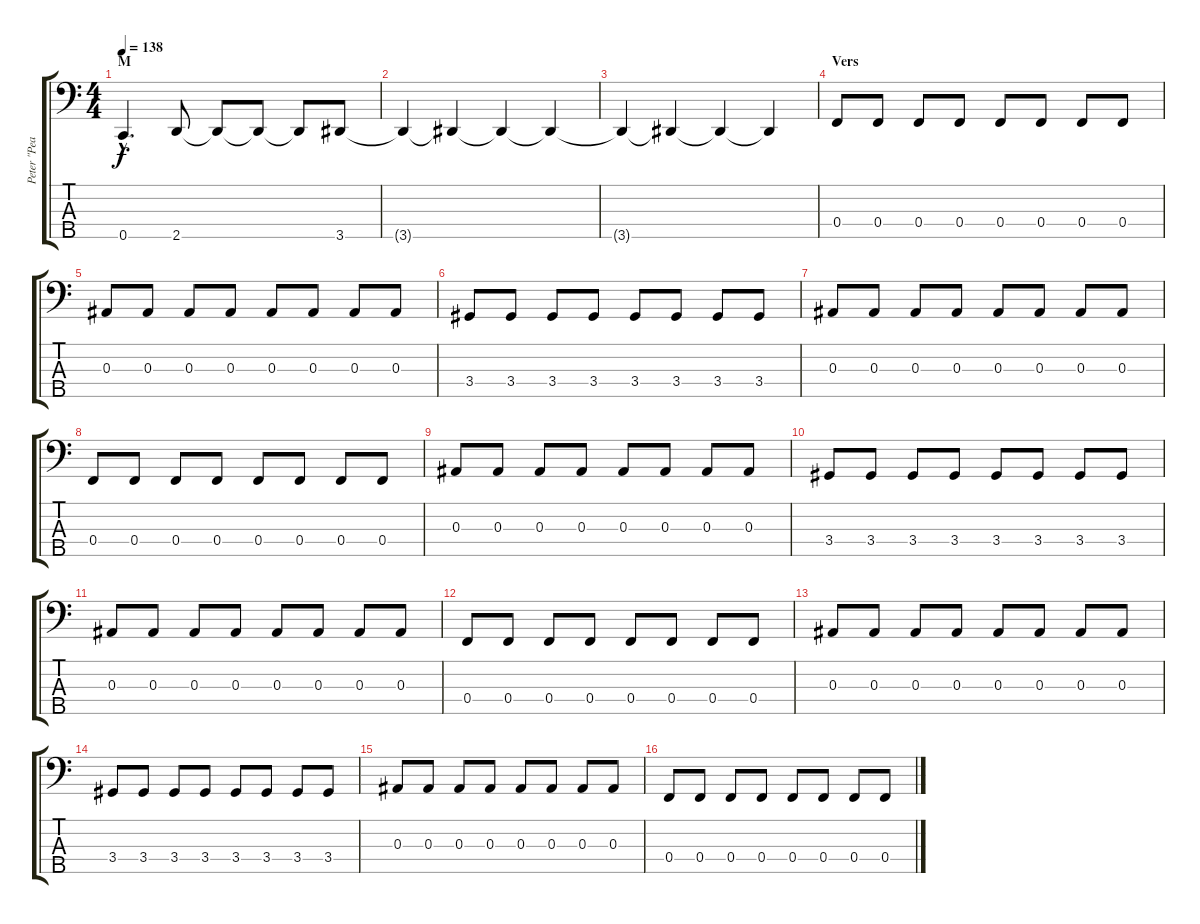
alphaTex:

\track ("Peter \"Peavy\" Wagner" "Peter \"Pea") {instrument electricbassfinger}
\staff {score tabs}
\tuning (Ab2 Eb2 Bb1 F1 C1) {hide}
\ts (4 4)
\section ("" "M")
\tempo 138
\clef f4
\ks c
0.5{hac}.4{d dy f} 2.5.8 2.5{t}.8 2.5{t}.8 2.5{t}.8 3.5.8 |
3.5{t}.4 3.5{t}.4 3.5{t}.4 3.5{t}.4 |
3.5{t}.4 3.5{t}.4 3.5{t}.4 3.5{t}.4 |
\section ("" "Vers")
0.4.8 0.4.8 0.4.8 0.4.8 0.4.8 0.4.8 0.4.8 0.4.8 |
0.3.8 0.3.8 0.3.8 0.3.8 0.3.8 0.3.8 0.3.8 0.3.8 |
3.4.8 3.4.8 3.4.8 3.4.8 3.4.8 3.4.8 3.4.8 3.4.8 |
0.3.8 0.3.8 0.3.8 0.3.8 0.3.8 0.3.8 0.3.8 0.3.8 |
0.4.8 0.4.8 0.4.8 0.4.8 0.4.8 0.4.8 0.4.8 0.4.8 |
0.3.8 0.3.8 0.3.8 0.3.8 0.3.8 0.3.8 0.3.8 0.3.8 |
3.4.8 3.4.8 3.4.8 3.4.8 3.4.8 3.4.8 3.4.8 3.4.8 |
0.3.8 0.3.8 0.3.8 0.3.8 0.3.8 0.3.8 0.3.8 0.3.8 |
\section ("" "")
0.4.8 0.4.8 0.4.8 0.4.8 0.4.8 0.4.8 0.4.8 0.4.8 |
0.3.8 0.3.8 0.3.8 0.3.8 0.3.8 0.3.8 0.3.8 0.3.8 |
3.4.8 3.4.8 3.4.8 3.4.8 3.4.8 3.4.8 3.4.8 3.4.8 |
0.3.8 0.3.8 0.3.8 0.3.8 0.3.8 0.3.8 0.3.8 0.3.8 |
0.4.8 0.4.8 0.4.8 0.4.8 0.4.8 0.4.8 0.4.8 0.4.8
